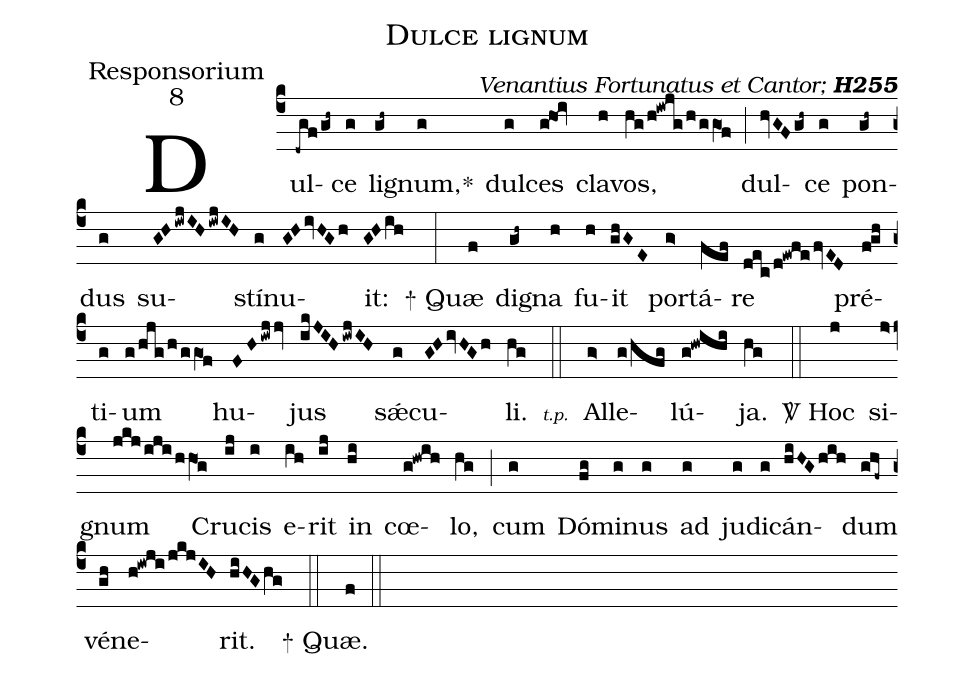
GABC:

name:Dulce lignum;
office-part:Responsorium;
mode:8;
commentary:{\itshape\mdseries Venantius Fortunatus et Cantor;\/} {\bfseries H255};
%%
(c4) Dul(-dgf/gh~)ce(g) li(gh~)gnum,<sp>*</sp>(g) dul(g)ces(g!ho1!iv) cla(h)vos,(hg/h!iwjg/h/ggO1f) (;)
dul(hvGFgh~)ce(g) pon(gh~)dus(g) su(GHiwjIHiwjIH)stí(g)nu(GHivHGh)it:(GHih) (:)
<sp>+</sp> Quæ(f) di(gh~)gna(h) fu(h)it(ghGE) por(g>)tá(fef)re(dec/d!ewfefvED) pré(fgh)ti(g)um(g/hjg/h/ggO1f) hu(FHiwjjv)jus(ikJIHiwjIH) sǽ(g)cu(GHivHGh)li.(hg) (::)
<v>{\scriptsize\itshape t.p.\ }</v> Al(g>)le(g/hfg)lú(g@hwihi)ja.(hg) (::)
<sp>V/</sp> Hoc(j) si(j>)gnum(jkj/iji/hhO1g) Cru(ij)cis(i) e(ih)rit(ij) in(hi) cœ(g!hwih)lo,(hg) (;)
cum(g) Dó(fg)mi(g)nus(g) ad(g) ju(g)di(g)cán(hiHGhih)dum(ghf~) vé(gh)ne(h!iwji/jkjIH)rit.(hiHGhg) (::)
<sp>+</sp> Quæ.(f) (::)
